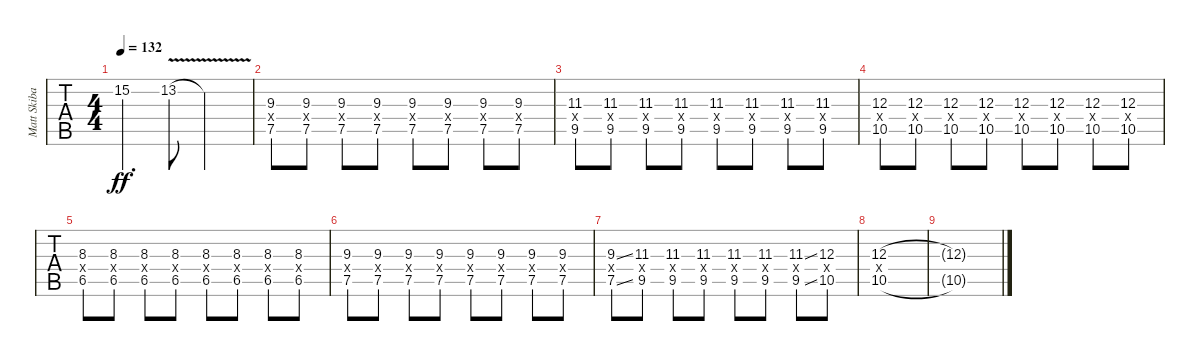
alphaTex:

\track ("Matt Skiba - Guitar Two" "Matt Skiba") {instrument distortionguitar}
\staff {tabs}
\tuning (E4 B3 G3 D3 A2 E2) {hide}
\ts (4 4)
\tempo 132
\clef g2
\ks g
15.2.4{d dy ff} 13.2{v}.8 13.2{t}.2 |
(9.3 7.4{x} 7.5).8 (9.3 7.4{x} 7.5).8 (9.3 7.4{x} 7.5).8 (9.3 7.4{x} 7.5).8 (9.3 7.4{x} 7.5).8 (9.3 7.4{x} 7.5).8 (9.3 7.4{x} 7.5).8 (9.3 7.4{x} 7.5).8 |
(11.3 9.4{x} 9.5).8 (11.3 9.4{x} 9.5).8 (11.3 9.4{x} 9.5).8 (11.3 9.4{x} 9.5).8 (11.3 9.4{x} 9.5).8 (11.3 9.4{x} 9.5).8 (11.3 9.4{x} 9.5).8 (11.3 9.4{x} 9.5).8 |
(12.3 10.4{x} 10.5).8 (12.3 10.4{x} 10.5).8 (12.3 10.4{x} 10.5).8 (12.3 10.4{x} 10.5).8 (12.3 10.4{x} 10.5).8 (12.3 10.4{x} 10.5).8 (12.3 10.4{x} 10.5).8 (12.3 10.4{x} 10.5).8 |
(8.3 6.4{x} 6.5).8 (8.3 6.4{x} 6.5).8 (8.3 6.4{x} 6.5).8 (8.3 6.4{x} 6.5).8 (8.3 6.4{x} 6.5).8 (8.3 6.4{x} 6.5).8 (8.3 6.4{x} 6.5).8 (8.3 6.4{x} 6.5).8 |
(9.3 7.4{x} 7.5).8 (9.3 7.4{x} 7.5).8 (9.3 7.4{x} 7.5).8 (9.3 7.4{x} 7.5).8 (9.3 7.4{x} 7.5).8 (9.3 7.4{x} 7.5).8 (9.3 7.4{x} 7.5).8 (9.3 7.4{x} 7.5).8 |
(9.3{ss} 7.4{x} 7.5{ss}).8 (11.3 9.4{x} 9.5).8 (11.3 9.4{x} 9.5).8 (11.3 9.4{x} 9.5).8 (11.3 9.4{x} 9.5).8 (11.3 9.4{x} 9.5).8 (11.3{ss} 9.4{x} 9.5{ss}).8 (12.3 10.4{x} 10.5).8 |
(12.3 10.4{x} 10.5).1 |
(12.3{t} 10.5{t}).1
